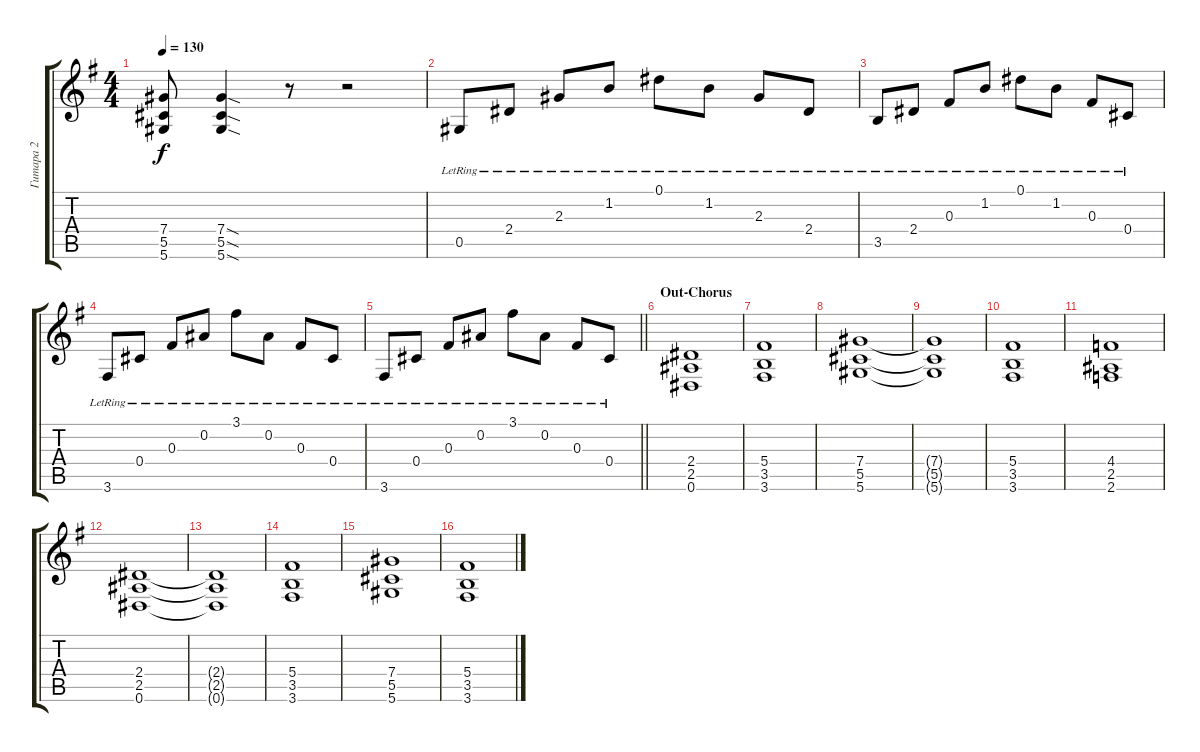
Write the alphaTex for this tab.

\track ("Гитара 2" "Гитара 2") {instrument electricguitarclean}
\staff {score tabs}
\tuning (Eb4 Bb3 Gb3 Db3 Ab2 Eb2) {hide}
\ts (4 4)
\tempo 130
\clef g2
\ks eminor
(7.4 5.5 5.6).8{dy f} (7.4{sod} 5.5{sod} 5.6{sod}).4 r.8 r.2 |
0.5{lr}.8{volume 10 instrument electricguitarclean} 2.4{lr}.8 2.3{lr}.8 1.2{lr}.8 0.1{lr}.8 1.2{lr}.8 2.3{lr}.8 2.4{lr}.8 |
3.5{lr}.8 2.4{lr}.8 0.3{lr}.8 1.2{lr}.8 0.1{lr}.8 1.2{lr}.8 0.3{lr}.8 0.4{lr}.8 |
3.6{lr}.8 0.4{lr}.8 0.3{lr}.8 0.2{lr}.8 3.1{lr}.8 0.2{lr}.8 0.3{lr}.8 0.4{lr}.8 |
\barLineRight lightlight
3.6{lr}.8 0.4{lr}.8 0.3{lr}.8 0.2{lr}.8 3.1{lr}.8 0.2{lr}.8 0.3{lr}.8 0.4{lr}.8 |
\section ("" "Out-Chorus")
(2.4 2.5 0.6).1{volume 12 instrument distortionguitar} |
(5.4 3.5 3.6).1 |
(7.4 5.5 5.6).1 |
(7.4{t} 5.5{t} 5.6{t}).1 |
(5.4 3.5 3.6).1 |
(4.4 2.5 2.6).1 |
(2.4 2.5 0.6).1 |
(2.4{t} 2.5{t} 0.6{t}).1 |
(5.4 3.5 3.6).1 |
(7.4 5.5 5.6).1 |
(5.4 3.5 3.6).1
